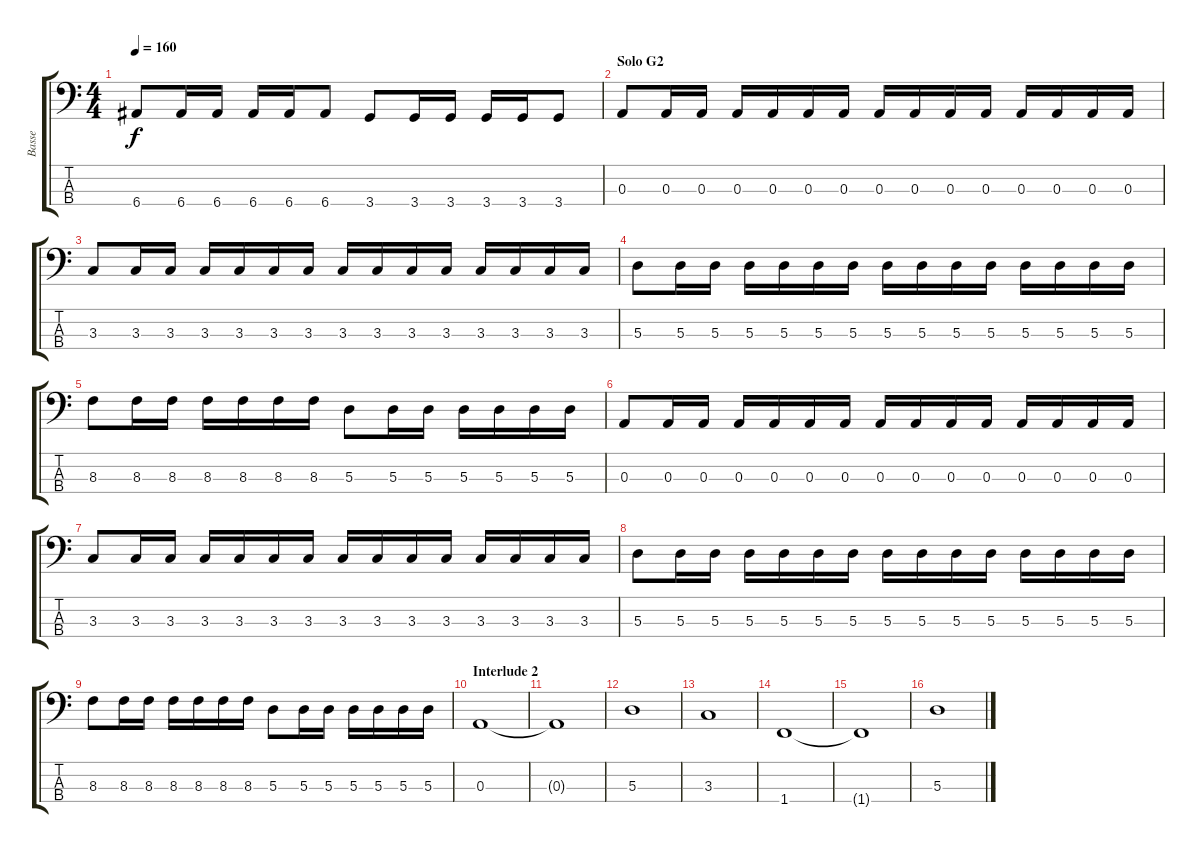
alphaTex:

\track ("Basse" "Basse") {instrument electricbassfinger}
\staff {score tabs}
\tuning (G2 D2 A1 E1) {hide}
\ts (4 4)
\tempo 160
\clef f4
\ks c
6.4.8{dy f} 6.4.16 6.4.16 6.4.16 6.4.16 6.4.8 3.4.8 3.4.16 3.4.16 3.4.16 3.4.16 3.4.8 |
\section ("" "Solo G2")
0.3.8 0.3.16 0.3.16 0.3.16 0.3.16 0.3.16 0.3.16 0.3.16 0.3.16 0.3.16 0.3.16 0.3.16 0.3.16 0.3.16 0.3.16 |
3.3.8 3.3.16 3.3.16 3.3.16 3.3.16 3.3.16 3.3.16 3.3.16 3.3.16 3.3.16 3.3.16 3.3.16 3.3.16 3.3.16 3.3.16 |
5.3.8 5.3.16 5.3.16 5.3.16 5.3.16 5.3.16 5.3.16 5.3.16 5.3.16 5.3.16 5.3.16 5.3.16 5.3.16 5.3.16 5.3.16 |
8.3.8 8.3.16 8.3.16 8.3.16 8.3.16 8.3.16 8.3.16 5.3.8 5.3.16 5.3.16 5.3.16 5.3.16 5.3.16 5.3.16 |
0.3.8 0.3.16 0.3.16 0.3.16 0.3.16 0.3.16 0.3.16 0.3.16 0.3.16 0.3.16 0.3.16 0.3.16 0.3.16 0.3.16 0.3.16 |
3.3.8 3.3.16 3.3.16 3.3.16 3.3.16 3.3.16 3.3.16 3.3.16 3.3.16 3.3.16 3.3.16 3.3.16 3.3.16 3.3.16 3.3.16 |
5.3.8 5.3.16 5.3.16 5.3.16 5.3.16 5.3.16 5.3.16 5.3.16 5.3.16 5.3.16 5.3.16 5.3.16 5.3.16 5.3.16 5.3.16 |
8.3.8 8.3.16 8.3.16 8.3.16 8.3.16 8.3.16 8.3.16 5.3.8 5.3.16 5.3.16 5.3.16 5.3.16 5.3.16 5.3.16 |
\section ("" "Interlude 2")
0.3.1 |
0.3{t}.1 |
5.3.1 |
3.3.1 |
1.4.1 |
1.4{t}.1 |
5.3.1
